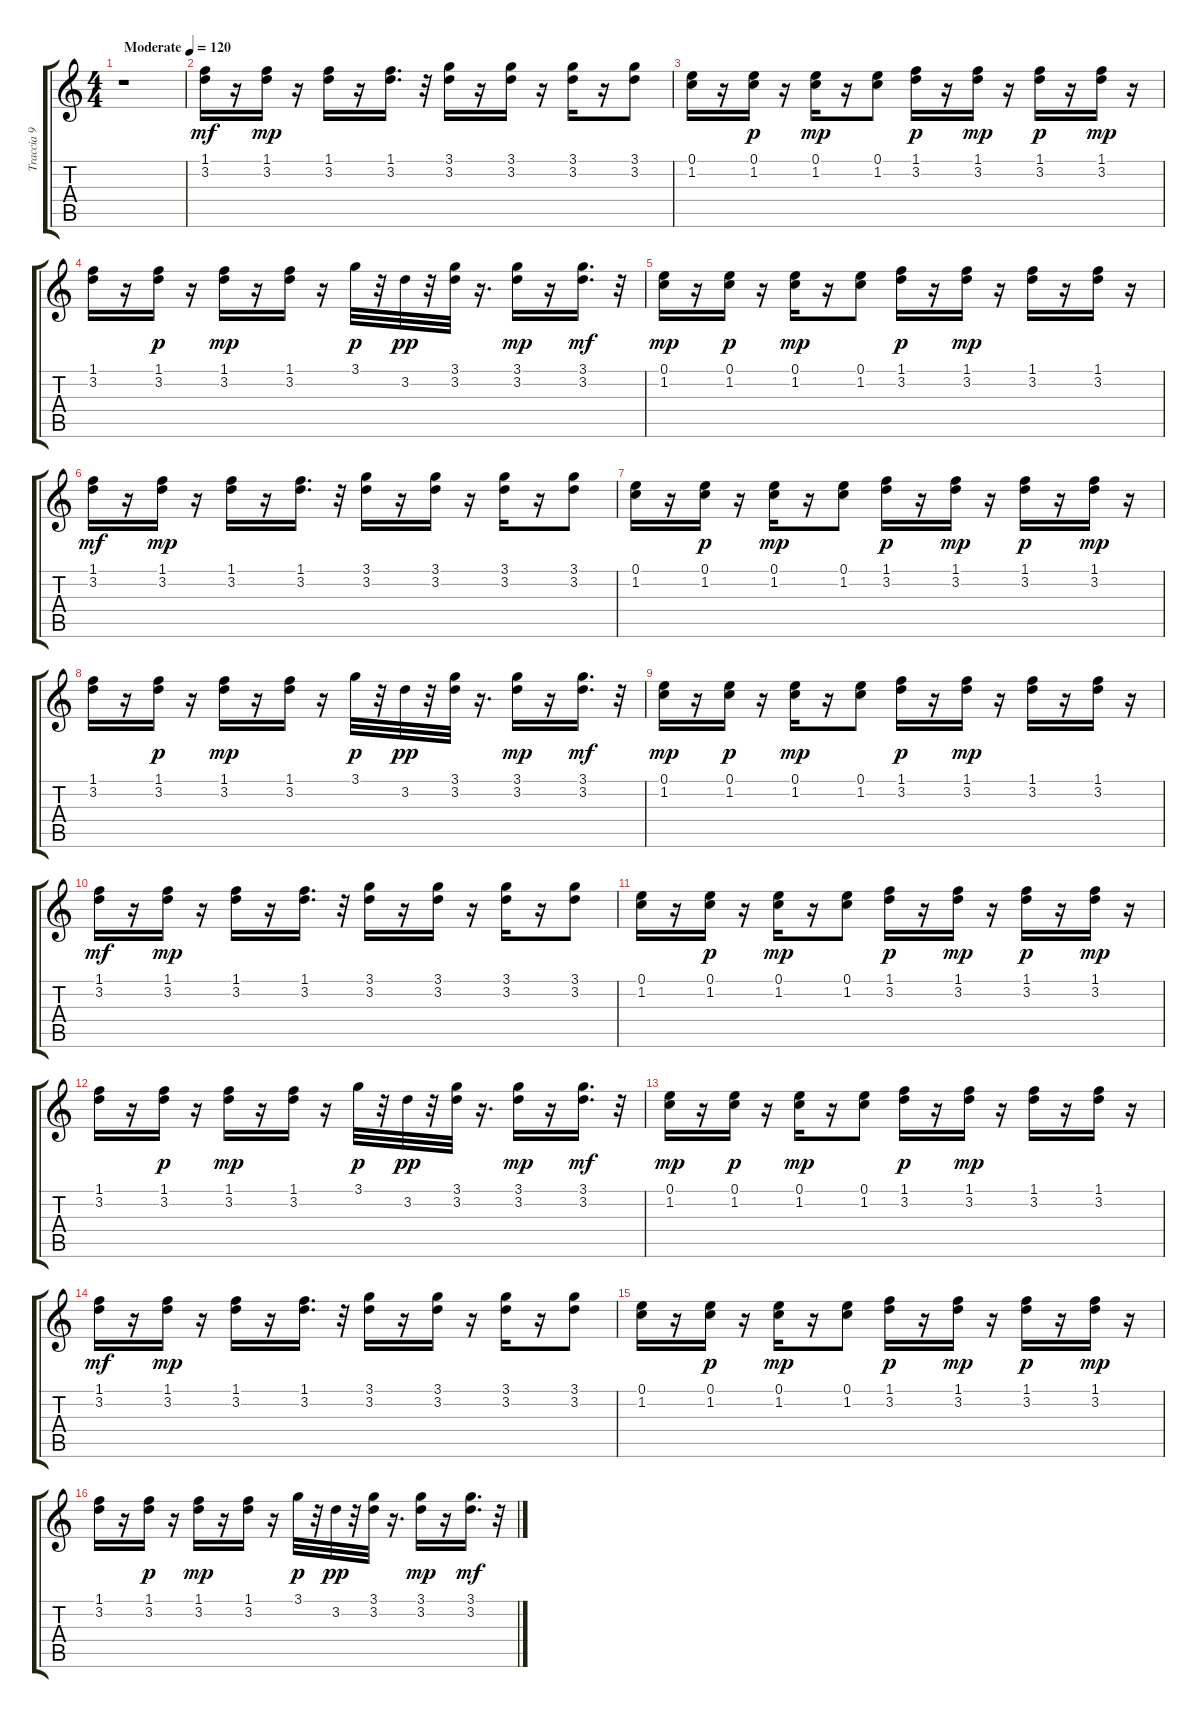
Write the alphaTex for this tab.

\track ("Traccia 9" "Traccia 9") {instrument electricguitarjazz}
\staff {score tabs}
\tuning (E4 B3 G3 D3 A2 E2) {hide}
\ts (4 4)
\tempo (120 "Moderate")
\clef g2
\ks c
r.1{dy mf instrument electricguitarjazz} |
(1.1 3.2).16 r.16 (1.1 3.2).16{dy mp} r.16 (1.1 3.2).16 r.16 (1.1 3.2).16{d} r.32 (3.1 3.2).16 r.16 (3.1 3.2).16 r.16 (3.1 3.2).16 r.16 (3.1 3.2).8 |
(0.1 1.2).16 r.16 (0.1 1.2).16{dy p} r.16 (0.1 1.2).16{dy mp} r.16 (0.1 1.2).8 (1.1 3.2).16{dy p} r.16 (1.1 3.2).16{dy mp} r.16 (1.1 3.2).16{dy p} r.16 (1.1 3.2).16{dy mp} r.16 |
(1.1 3.2).16 r.16 (1.1 3.2).16{dy p} r.16 (1.1 3.2).16{dy mp} r.16 (1.1 3.2).16 r.16 3.1.32{dy p} r.32 3.2.32{dy pp} r.32 (3.1 3.2).32 r.16{d} (3.1 3.2).16{dy mp} r.16 (3.1 3.2).16{d dy mf} r.32 |
(0.1 1.2).16{dy mp} r.16 (0.1 1.2).16{dy p} r.16 (0.1 1.2).16{dy mp} r.16 (0.1 1.2).8 (1.1 3.2).16{dy p} r.16 (1.1 3.2).16{dy mp} r.16 (1.1 3.2).16 r.16 (1.1 3.2).16 r.16 |
(1.1 3.2).16{dy mf} r.16 (1.1 3.2).16{dy mp} r.16 (1.1 3.2).16 r.16 (1.1 3.2).16{d} r.32 (3.1 3.2).16 r.16 (3.1 3.2).16 r.16 (3.1 3.2).16 r.16 (3.1 3.2).8 |
(0.1 1.2).16 r.16 (0.1 1.2).16{dy p} r.16 (0.1 1.2).16{dy mp} r.16 (0.1 1.2).8 (1.1 3.2).16{dy p} r.16 (1.1 3.2).16{dy mp} r.16 (1.1 3.2).16{dy p} r.16 (1.1 3.2).16{dy mp} r.16 |
(1.1 3.2).16 r.16 (1.1 3.2).16{dy p} r.16 (1.1 3.2).16{dy mp} r.16 (1.1 3.2).16 r.16 3.1.32{dy p} r.32 3.2.32{dy pp} r.32 (3.1 3.2).32 r.16{d} (3.1 3.2).16{dy mp} r.16 (3.1 3.2).16{d dy mf} r.32 |
(0.1 1.2).16{dy mp} r.16 (0.1 1.2).16{dy p} r.16 (0.1 1.2).16{dy mp} r.16 (0.1 1.2).8 (1.1 3.2).16{dy p} r.16 (1.1 3.2).16{dy mp} r.16 (1.1 3.2).16 r.16 (1.1 3.2).16 r.16 |
(1.1 3.2).16{dy mf} r.16 (1.1 3.2).16{dy mp} r.16 (1.1 3.2).16 r.16 (1.1 3.2).16{d} r.32 (3.1 3.2).16 r.16 (3.1 3.2).16 r.16 (3.1 3.2).16 r.16 (3.1 3.2).8 |
(0.1 1.2).16 r.16 (0.1 1.2).16{dy p} r.16 (0.1 1.2).16{dy mp} r.16 (0.1 1.2).8 (1.1 3.2).16{dy p} r.16 (1.1 3.2).16{dy mp} r.16 (1.1 3.2).16{dy p} r.16 (1.1 3.2).16{dy mp} r.16 |
(1.1 3.2).16 r.16 (1.1 3.2).16{dy p} r.16 (1.1 3.2).16{dy mp} r.16 (1.1 3.2).16 r.16 3.1.32{dy p} r.32 3.2.32{dy pp} r.32 (3.1 3.2).32 r.16{d} (3.1 3.2).16{dy mp} r.16 (3.1 3.2).16{d dy mf} r.32 |
(0.1 1.2).16{dy mp} r.16 (0.1 1.2).16{dy p} r.16 (0.1 1.2).16{dy mp} r.16 (0.1 1.2).8 (1.1 3.2).16{dy p} r.16 (1.1 3.2).16{dy mp} r.16 (1.1 3.2).16 r.16 (1.1 3.2).16 r.16 |
(1.1 3.2).16{dy mf} r.16 (1.1 3.2).16{dy mp} r.16 (1.1 3.2).16 r.16 (1.1 3.2).16{d} r.32 (3.1 3.2).16 r.16 (3.1 3.2).16 r.16 (3.1 3.2).16 r.16 (3.1 3.2).8 |
(0.1 1.2).16 r.16 (0.1 1.2).16{dy p} r.16 (0.1 1.2).16{dy mp} r.16 (0.1 1.2).8 (1.1 3.2).16{dy p} r.16 (1.1 3.2).16{dy mp} r.16 (1.1 3.2).16{dy p} r.16 (1.1 3.2).16{dy mp} r.16 |
(1.1 3.2).16 r.16 (1.1 3.2).16{dy p} r.16 (1.1 3.2).16{dy mp} r.16 (1.1 3.2).16 r.16 3.1.32{dy p} r.32 3.2.32{dy pp} r.32 (3.1 3.2).32 r.16{d} (3.1 3.2).16{dy mp} r.16 (3.1 3.2).16{d dy mf} r.32
